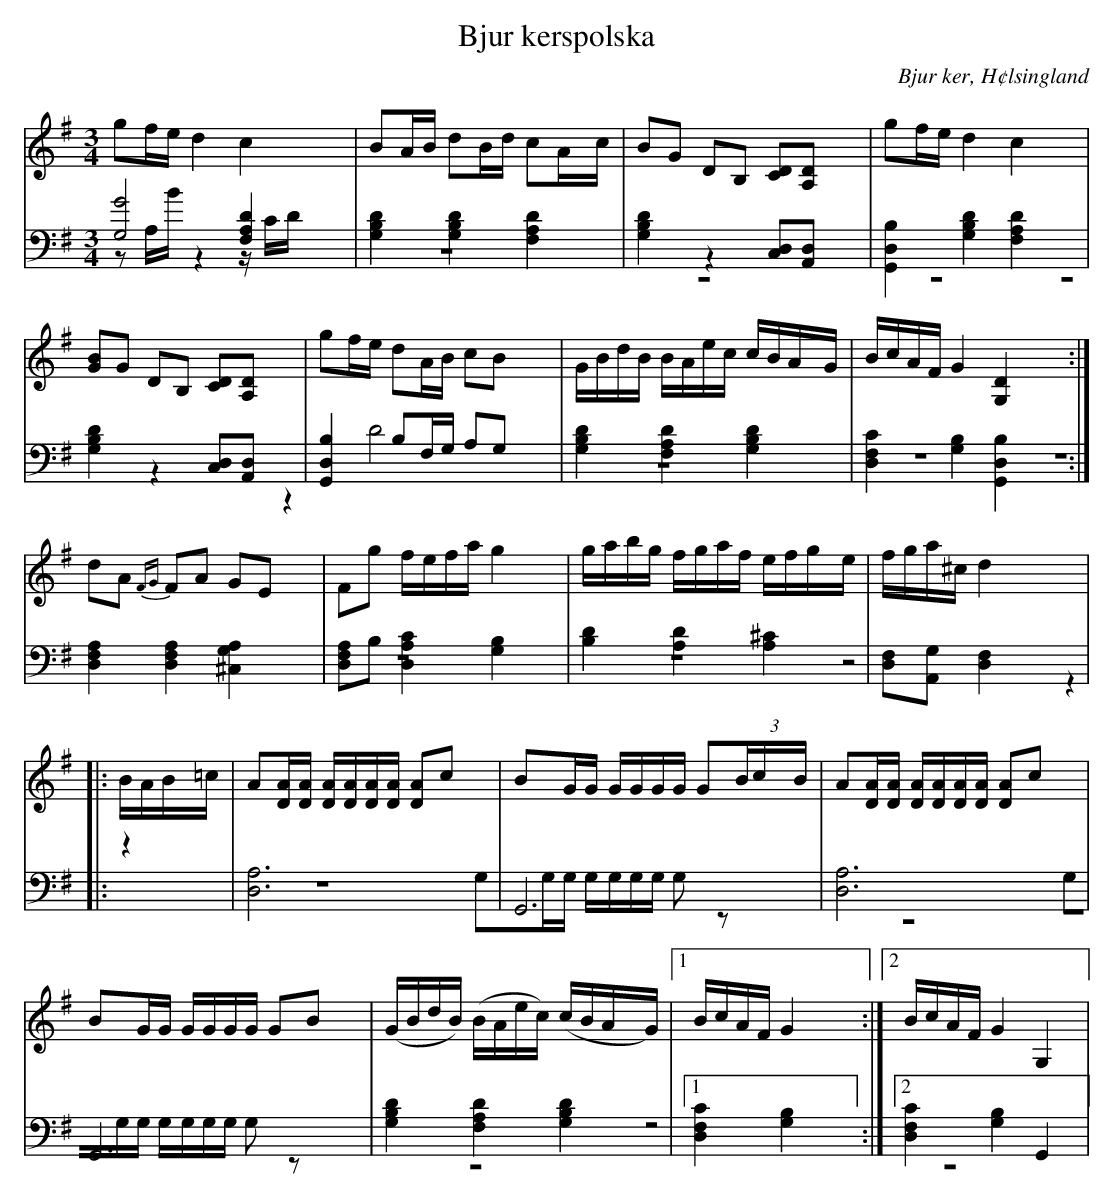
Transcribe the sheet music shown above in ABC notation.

X:1
T: Bjur kerspolska
O: Bjur ker, H¢lsingland
M: 3/4
L: 1/8
K: G
V:1
V:2
V:3 merge
V:1
gf/e/ d2 c2|BA/B/ dB/d/ cA/c/| BG DB, [CD][A,D]|gf/e/ d2 c2|
[GB]G DB, [CD][A,D] |gf/e/ dA/B/ cB|G/B/d/B/ B/A/e/c/ c/B/A/G/|B/c/A/F/ G2 [G,2D2]:|
dA {FG}FA GE|Fg f/e/f/a/ g2|g/a/b/g/ f/g/a/f/ e/f/g/e/ |f/g/a/^c/ d2 |
|:B/A/B/=c/|A[D/A/][D/A/] [D/A/][D/A/][D/A/][D/A/] [DA]c|BG/G/ G/G/G/G/ G(3B/c/B/|A[D/A/][D/A/] [D/A/][D/A/][D/A/][D/A/] [DA]c|
BG/G/ G/G/G/G/ GB|(G/B/d/B/) (B/A/e/c/) (c/B/A/G/)|1 B/c/A/F/ G2:|2 B/c/A/F/ G2 G,2|
V:2 clef=bass
[G,4G4] [F,2A,2 D2]|[G,2B,2D2] [G,2B,2D2] [F,2A,2 D2]|[G,2B,2D2] z2 [C,D,][A,,D,]|[G,,2D,2B,2] [G,2B,2D2] [F,2A,2 D2]|
[G,2B,2D2] z2 [C,D,][A,,D,]|[G,,2D,2B,2] B,F,/G,/ A,G,|[G,2B,2D2] [F,2A,2 D2] [G,2B,2D2]|[D,2F,2C2] [G,2B,2][G,,2D,2B,2]:|
[D,2F,2A,2] [D,2F,2A,2] [^C,2G,2A,2]|[D,F,A,]B, [D,2A,2C2] [G,2B,2]|[B,2D2] [A,2D2] [A,2^C2]|[D,F,][A,,G,] [D,2F,2]|
|:z2|[D,6A,6]|G,,6|[D,6A,6]|
G,,6|[G,2B,2D2] [F,2A,2 D2] [G,2B,2D2]|1 [D,2F,2C2] [G,2B,2] :|2 [D,2F,2C2] [G,2B,2] G,,2|
V:3  clef=bass
zA,/B/ z2 z/C/D/ |z6|z6|z6|
z6|z2 D4|z6|z6:|
z6|z6|z6|z4|
|:z2|z6|G,G,/G,/ G,/G,/G,/G,/ G,z|z6 |
G,G,/G,/ G,/G,/G,/G,/ G,z|z6|1 z4:|2 z6|
